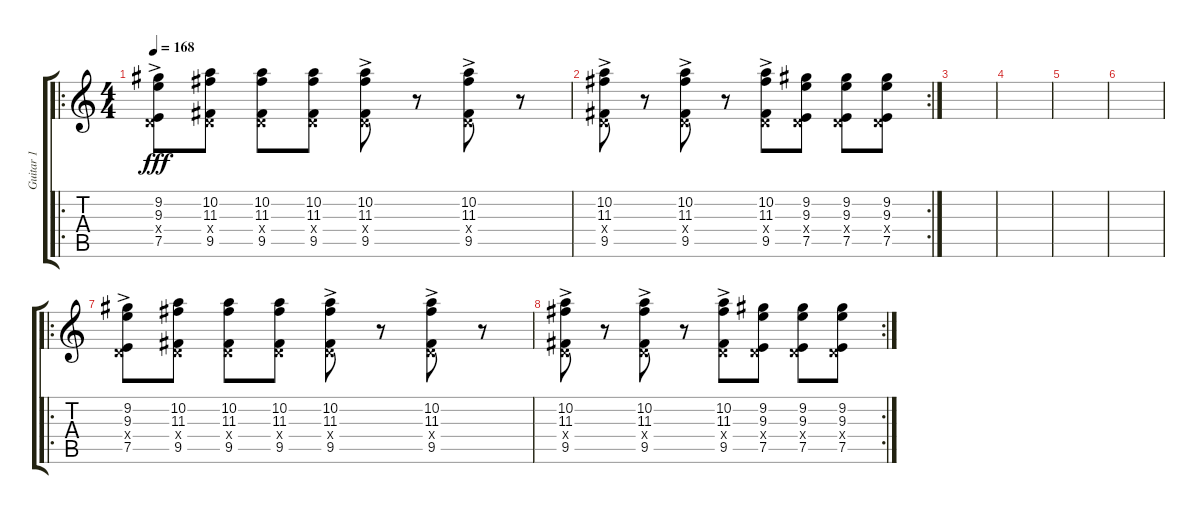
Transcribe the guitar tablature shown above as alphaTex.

\track ("Guitar 1" "Guitar 1") {instrument overdrivenguitar}
\staff {score tabs}
\tuning (E4 B3 G3 D3 A2 D2) {hide}
\ro
\ts (4 4)
\tempo 168
\clef g2
\ks c
(9.2{ac} 9.3{ac} 0.4{ac x} 7.5{ac}).8{dy fff instrument distortionguitar} (10.2 11.3 0.4{x} 9.5).8 (10.2 11.3 0.4{x} 9.5).8 (10.2 11.3 0.4{x} 9.5).8 (10.2{ac} 11.3{ac} 0.4{ac x} 9.5{ac}).8 r.8 (10.2{ac} 11.3{ac} 0.4{ac x} 9.5{ac}).8 r.8 |
\rc 2
(10.2{ac} 11.3{ac} 0.4{ac x} 9.5{ac}).8 r.8 (10.2{ac} 11.3{ac} 0.4{ac x} 9.5{ac}).8 r.8 (10.2{ac} 11.3{ac} 0.4{ac x} 9.5{ac}).8 (9.2 9.3 0.4{x} 7.5).8 (9.2 9.3 0.4{x} 7.5).8 (9.2 9.3 0.4{x} 7.5).8 |
|
|
|
|
\ro
(9.2{ac} 9.3{ac} 0.4{ac x} 7.5{ac}).8{instrument distortionguitar} (10.2 11.3 0.4{x} 9.5).8 (10.2 11.3 0.4{x} 9.5).8 (10.2 11.3 0.4{x} 9.5).8 (10.2{ac} 11.3{ac} 0.4{ac x} 9.5{ac}).8 r.8 (10.2{ac} 11.3{ac} 0.4{ac x} 9.5{ac}).8 r.8 |
\rc 2
(10.2{ac} 11.3{ac} 0.4{ac x} 9.5{ac}).8 r.8 (10.2{ac} 11.3{ac} 0.4{ac x} 9.5{ac}).8 r.8 (10.2{ac} 11.3{ac} 0.4{ac x} 9.5{ac}).8 (9.2 9.3 0.4{x} 7.5).8 (9.2 9.3 0.4{x} 7.5).8 (9.2 9.3 0.4{x} 7.5).8
